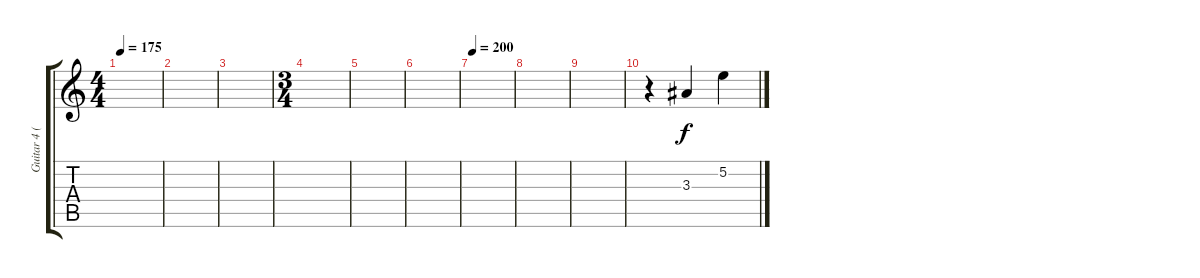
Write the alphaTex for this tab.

\track ("Guitar 4 (fill/left)" "Guitar 4 (") {instrument distortionguitar}
\staff {score tabs}
\tuning (E4 B3 G3 D3 A2 E2) {hide}
\ts (4 4)
\tempo 175
\clef g2
\ks c
|
|
|
\ts (3 4)
|
|
|
\tempo 200
|
|
|
r.4 3.3.4 5.2.4
